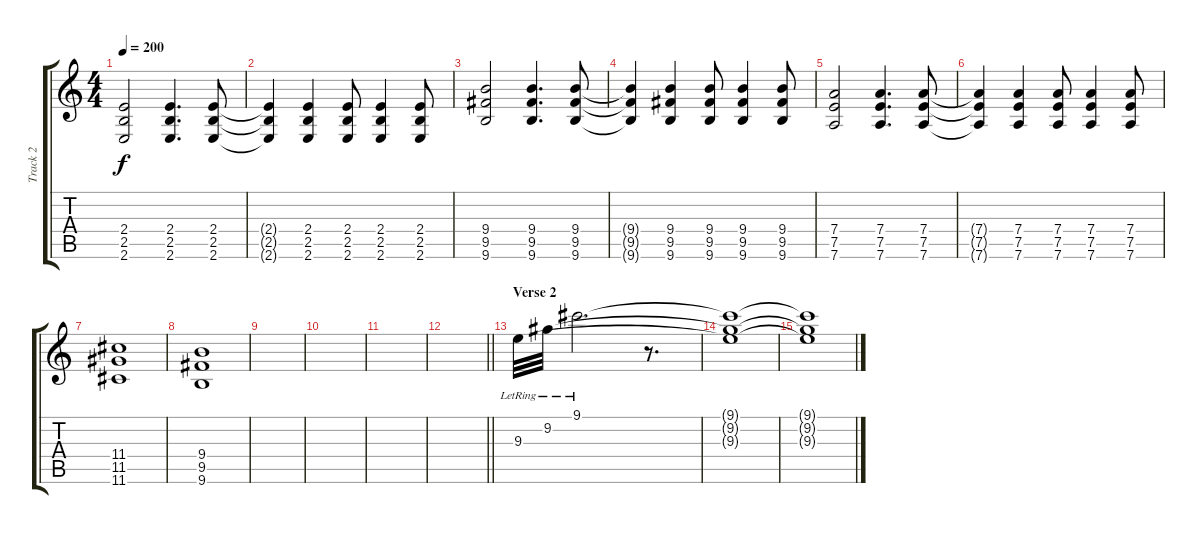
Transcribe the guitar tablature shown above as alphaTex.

\track ("Track 2" "Track 2") {instrument distortionguitar}
\staff {score tabs}
\tuning (E4 B3 G3 D3 A2 D2) {hide}
\ts (4 4)
\tempo 200
\clef g2
\ks c
(2.4 2.5 2.6).2{dy f} (2.4 2.5 2.6).4{d} (2.4 2.5 2.6).8 |
(2.4{t} 2.5{t} 2.6{t}).4 (2.4 2.5 2.6).4 (2.4 2.5 2.6).8 (2.4 2.5 2.6).4 (2.4 2.5 2.6).8 |
(9.4 9.5 9.6).2 (9.4 9.5 9.6).4{d} (9.4 9.5 9.6).8 |
(9.4{t} 9.5{t} 9.6{t}).4 (9.4 9.5 9.6).4 (9.4 9.5 9.6).8 (9.4 9.5 9.6).4 (9.4 9.5 9.6).8 |
(7.4 7.5 7.6).2 (7.4 7.5 7.6).4{d} (7.4 7.5 7.6).8 |
(7.4{t} 7.5{t} 7.6{t}).4 (7.4 7.5 7.6).4 (7.4 7.5 7.6).8 (7.4 7.5 7.6).4 (7.4 7.5 7.6).8 |
(11.4 11.5 11.6).1 |
(9.4 9.5 9.6).1 |
|
|
|
\barLineRight lightlight
|
\section ("" "Verse 2")
9.3{lr}.32{instrument electricguitarclean} 9.2{lr}.32 9.1{lr}.2{d} r.8{d} |
(9.1{t} 9.2{t} 9.3{t}).1 |
(9.1{t} 9.2{t} 9.3{t}).1
